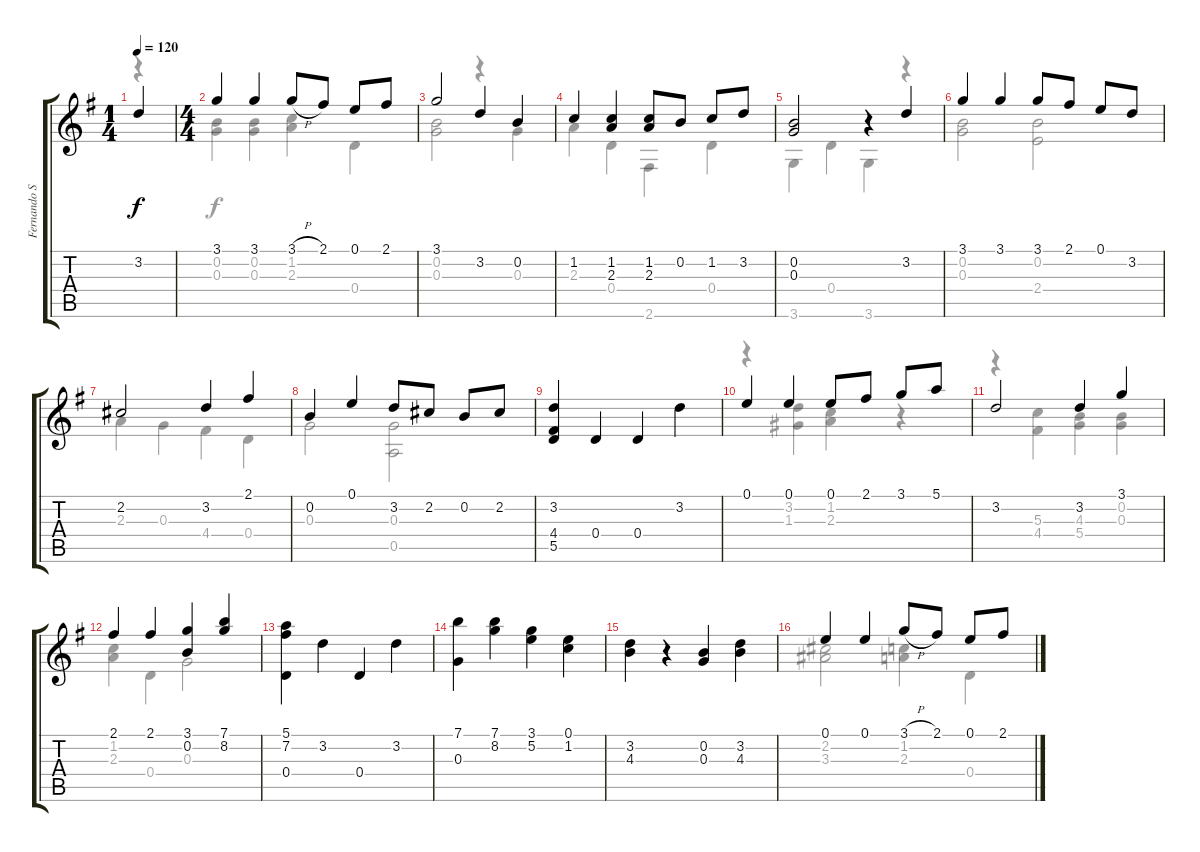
\track ("Fernando Sor" "Fernando S") {instrument acousticguitarnylon}
\staff {score tabs}
\tuning (E4 B3 G3 D3 A2 E2) {hide}
\voice
\ts (1 4)
\tempo 120
\clef g2
\ks g
3.2.4{dy f instrument acousticguitarnylon} |
\ts (4 4)
3.1.4 3.1.4 3.1{h}.8 2.1.8 0.1.8 2.1.8 |
3.1.2 3.2.4 0.2.4 |
1.2.4 (1.2 2.3).4 (1.2 2.3).8 0.2.8 1.2.8 3.2.8 |
(0.2 0.3).2 r.4 3.2.4 |
3.1.4 3.1.4 3.1.8 2.1.8 0.1.8 3.2.8 |
2.2.2 3.2.4 2.1.4 |
0.2.4 0.1.4 3.2.8 2.2.8 0.2.8 2.2.8 |
(3.2 4.4 5.5).4 0.4.4 0.4.4 3.2.4 |
0.1.4 0.1.4 0.1.8 2.1.8 3.1.8 5.1.8 |
3.2.2 3.2.4 3.1.4 |
2.1.4 2.1.4 (3.1 0.2).4 (7.1 8.2).4 |
(5.1 7.2 0.4).4 3.2.4 0.4.4 3.2.4 |
(7.1 0.3).4 (7.1 8.2).4 (3.1 5.2).4 (0.1 1.2).4 |
(3.2 4.3).4 r.4 (0.2 0.3).4 (3.2 4.3).4 |
0.1.4 0.1.4 3.1{h}.8 2.1.8 0.1.8 2.1.8
\voice
\clef g2
\ottava regular
\simile none
\ks g
r.4{dy f} |
(0.2 0.3).4 (0.2 0.3).4 (1.2 2.3).4 0.4.4 |
(0.2 0.3).2 r.4 0.3.4 |
2.3.4 0.4.4 2.6.4 0.4.4 |
3.6.4 0.4.4 3.6.4 r.4 |
(0.2 0.3).2 (0.2 2.4).2 |
2.3.4 0.3.4 4.4.4 0.4.4 |
0.3.2 (0.3 0.5).2 |
|
r.4 (3.2 1.3).4 (1.2 2.3).4 r.4 |
r.4 (5.3 4.4).4 (4.3 5.4).4 (0.2 0.3).4 |
(1.2 2.3).4 0.4.4 0.3.2 |
|
|
|
(2.2 3.3).2 (1.2 2.3).4 0.4.4
